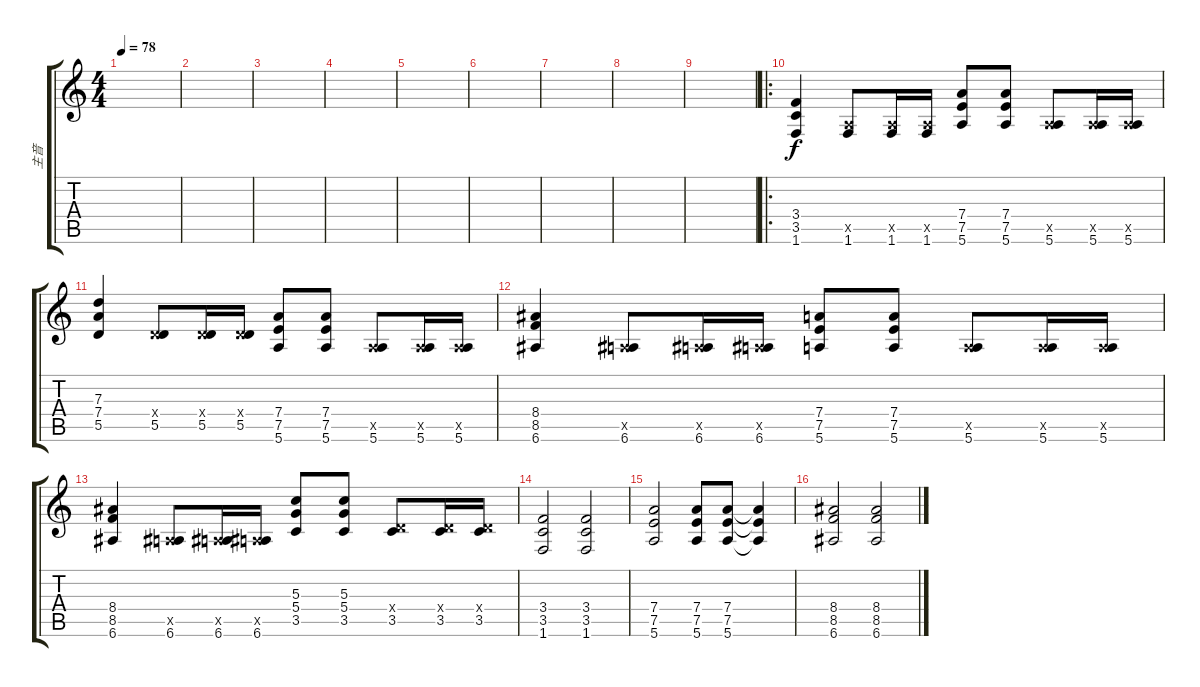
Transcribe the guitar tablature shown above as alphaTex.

\track ("主音" "主音") {instrument distortionguitar}
\staff {score tabs}
\tuning (E4 B3 G3 D3 A2 E2) {hide}
\ts (4 4)
\tempo 78
\clef g2
\ks c
|
|
|
|
|
|
|
|
|
\ro
(3.4 3.5 1.6).4 (0.5{x} 1.6).8 (0.5{x} 1.6).16 (0.5{x} 1.6).16 (7.4 7.5 5.6).8 (7.4 7.5 5.6).8 (0.5{x} 5.6).8 (0.5{x} 5.6).16 (0.5{x} 5.6).16 |
(7.3 7.4 5.5).4 (0.4{x} 5.5).8 (0.4{x} 5.5).16 (0.4{x} 5.5).16 (7.4 7.5 5.6).8 (7.4 7.5 5.6).8 (0.5{x} 5.6).8 (0.5{x} 5.6).16 (0.5{x} 5.6).16 |
(8.4 8.5 6.6).4 (0.5{x} 6.6).8 (0.5{x} 6.6).16 (0.5{x} 6.6).16 (7.4 7.5 5.6).8 (7.4 7.5 5.6).8 (0.5{x} 5.6).8 (0.5{x} 5.6).16 (0.5{x} 5.6).16 |
(8.4 8.5 6.6).4 (0.5{x} 6.6).8 (0.5{x} 6.6).16 (0.5{x} 6.6).16 (5.3 5.4 3.5).8 (5.3 5.4 3.5).8 (0.4{x} 3.5).8 (0.4{x} 3.5).16 (0.4{x} 3.5).16 |
(3.4 3.5 1.6).2 (3.4 3.5 1.6).2 |
(7.4 7.5 5.6).2 (7.4 7.5 5.6).8 (7.4 7.5 5.6).8 (7.4{t} 7.5{t} 5.6{t}).4 |
(8.4 8.5 6.6).2 (8.4 8.5 6.6).2
